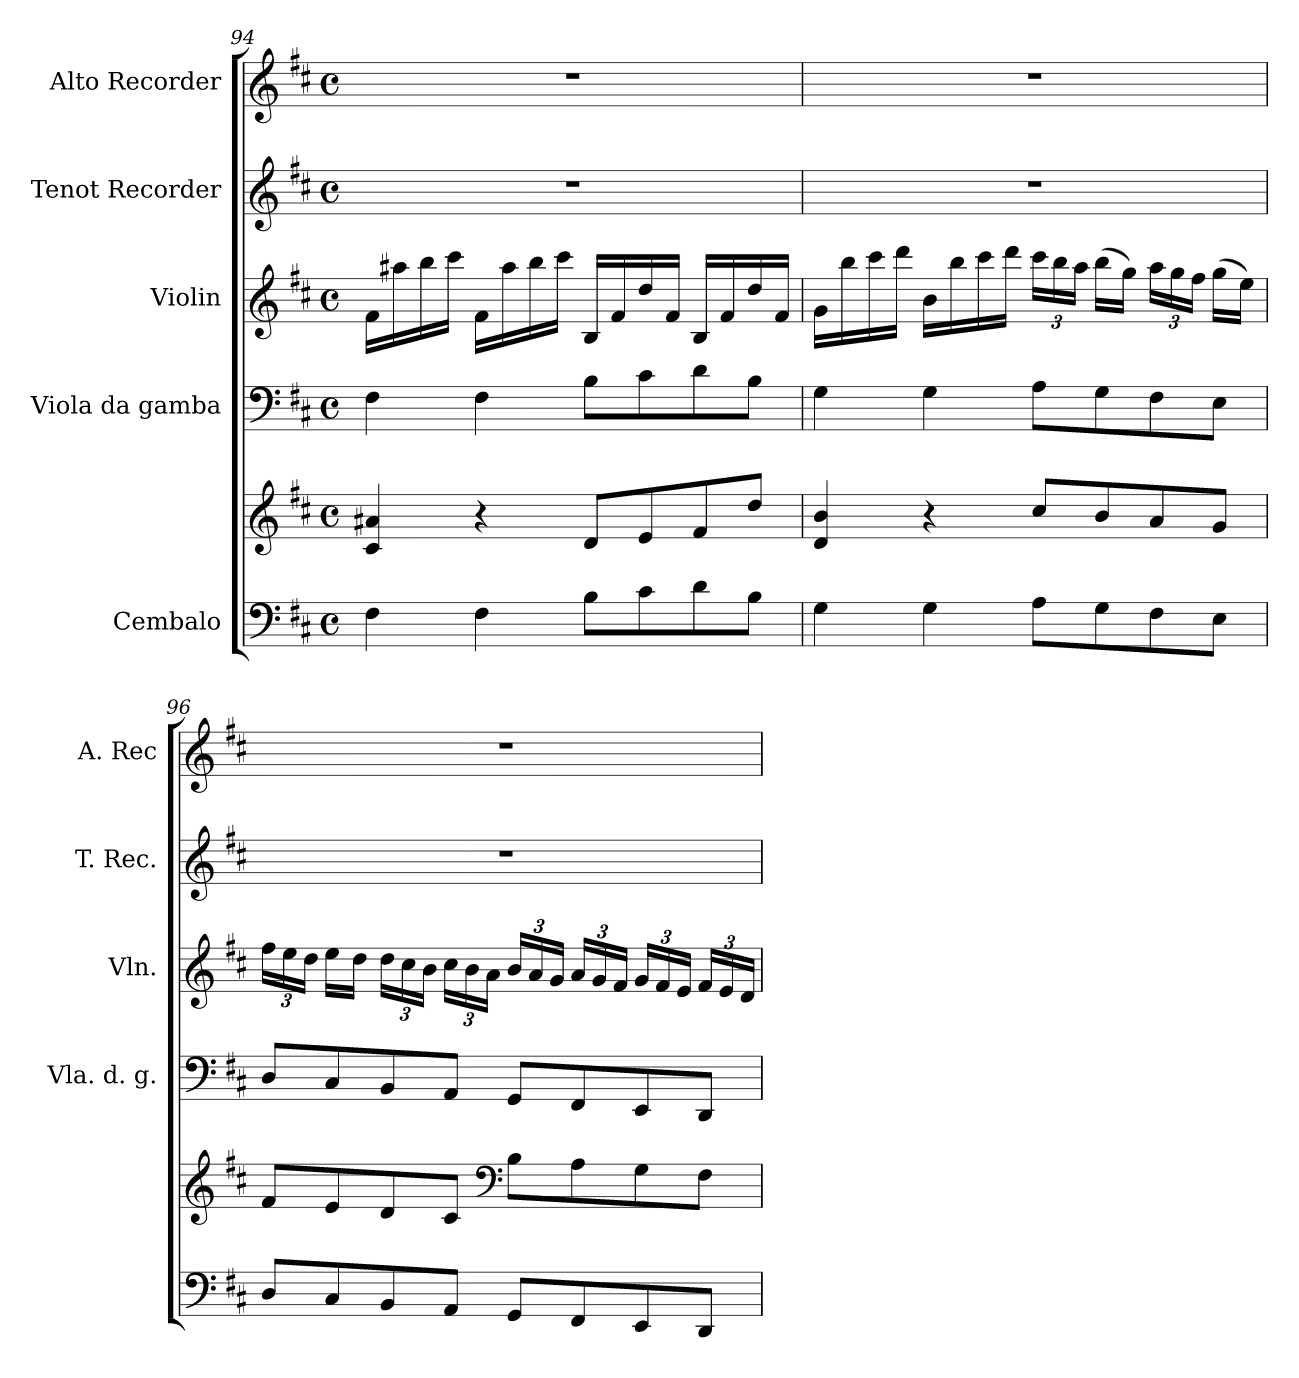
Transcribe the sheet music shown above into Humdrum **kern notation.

**kern	**kern	**kern	**kern	**kern	**kern
*part5	*part5	*part4	*part3	*part2	*part1
*staff6	*staff5	*staff4	*staff3	*staff2	*staff1
*I"Cembalo	*	*I"Viola da gamba	*I"Violin	*I"Tenot Recorder	*I"Alto Recorder
*	*	*I'Vla. d. g.	*I'Vln.	*I'T. Rec.	*I'A. Rec
*clefF4	*clefG2	*clefF4	*clefG2	*clefG2	*clefG2
*k[f#c#]	*k[f#c#]	*k[f#c#]	*k[f#c#]	*k[f#c#]	*k[f#c#]
*M4/4	*M4/4	*M4/4	*M4/4	*M4/4	*M4/4
*met(c)	*met(c)	*met(c)	*met(c)	*met(c)	*met(c)
=94	=94	=94	=94	=94	=94
4F#\	4c#/ 4a#X/	4F#\	16f#\LL	1r	1r
.	.	.	16aa#X\	.	.
.	.	.	16bb\	.	.
.	.	.	16ccc#\JJ	.	.
4F#\	4r	4F#\	16f#\LL	.	.
.	.	.	16aa#\	.	.
.	.	.	16bb\	.	.
.	.	.	16ccc#\JJ	.	.
8B\L	8d/L	8B\L	16B/LL	.	.
.	.	.	16f#/	.	.
8c#\	8e/	8c#\	16dd/	.	.
.	.	.	16f#/JJ	.	.
8d\	8f#/	8d\	16B/LL	.	.
.	.	.	16f#/	.	.
8B\J	8dd/J	8B\J	16dd/	.	.
.	.	.	16f#/JJ	.	.
!!LO:LB:g=z
=95	=95	=95	=95	=95	=95
4G\	4d/ 4b/	4G\	16g\LL	1r	1r
.	.	.	16bb\	.	.
.	.	.	16ccc#\	.	.
.	.	.	16ddd\JJ	.	.
4G\	4r	4G\	16b\LL	.	.
.	.	.	16bb\	.	.
.	.	.	16ccc#\	.	.
.	.	.	16ddd\JJ	.	.
*	*	*	*Xbrackettup	*	*
8A\L	8cc#/L	8A\L	24ccc#\LL	.	.
.	.	.	24bb\	.	.
.	.	.	24aa\JJ	.	.
8G\	8b/	8G\	(16bb\LL	.	.
.	.	.	16gg\JJ)	.	.
8F#\	8a/	8F#\	24aa\LL	.	.
.	.	.	24gg\	.	.
.	.	.	24ff#\JJ	.	.
8E\J	8g/J	8E\J	(16gg\LL	.	.
.	.	.	16ee\JJ)	.	.
=96	=96	=96	=96	=96	=96
8D/L	8f#/L	8D/L	24ff#\LL	1r	1r
.	.	.	24ee\	.	.
.	.	.	24dd\JJ	.	.
8C#/	8e/	8C#/	16ee\LL	.	.
.	.	.	16dd\JJ	.	.
8BB/	8d/	8BB/	24dd\LL	.	.
.	.	.	24cc#\	.	.
.	.	.	24b\JJ	.	.
8AA/J	8c#/J	8AA/J	24cc#\LL	.	.
.	.	.	24b\	.	.
.	.	.	24a\JJ	.	.
*	*clefF4	*	*	*	*
8GG/L	8B\L	8GG/L	24b/LL	.	.
.	.	.	24a/	.	.
.	.	.	24g/JJ	.	.
8FF#/	8A\	8FF#/	24a/LL	.	.
.	.	.	24g/	.	.
.	.	.	24f#/JJ	.	.
8EE/	8G\	8EE/	24g/LL	.	.
.	.	.	24f#/	.	.
.	.	.	24e/JJ	.	.
8DD/J	8F#\J	8DD/J	24f#/LL	.	.
.	.	.	24e/	.	.
.	.	.	24d/JJ	.	.
=	=	=	=	=	=
*-	*-	*-	*-	*-	*-
